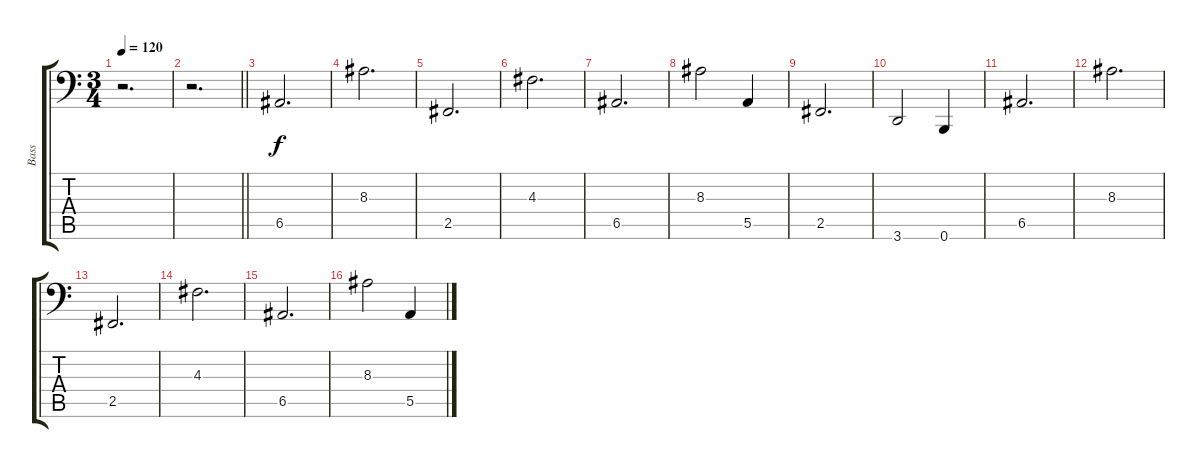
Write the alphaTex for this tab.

\track ("Bass" "Bass") {instrument electricbassfinger}
\staff {score tabs}
\tuning (C3 G2 D2 A1 E1 B0) {hide}
\ts (3 4)
\tempo 120
\clef f4
\ks c
r.2{d dy f} |
\barLineRight lightlight
r.2{d} |
6.5.2{d} |
8.3.2{d} |
2.5.2{d} |
4.3.2{d} |
6.5.2{d} |
8.3.2 5.5.4 |
2.5.2{d} |
3.6.2 0.6.4 |
6.5.2{d} |
8.3.2{d} |
2.5.2{d} |
4.3.2{d} |
6.5.2{d} |
8.3.2 5.5.4
